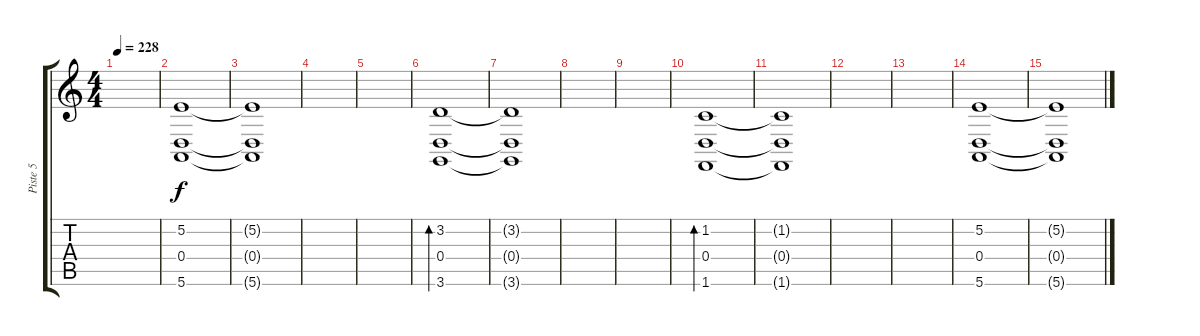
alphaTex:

\track ("Piste 5" "Piste 5") {instrument acousticgrandpiano}
\staff {score tabs}
\tuning (E4 B3 G3 D3 A2 E2) {hide}
\ts (4 4)
\tempo 228
\clef g2
\ks c
|
(5.2 0.4 5.6).1 |
(5.2{t} 0.4{t} 5.6{t}).1 |
|
|
(3.2 0.4 3.6).1{bd 480} |
(3.2{t} 0.4{t} 3.6{t}).1 |
|
|
(1.2 0.4 1.6).1{bd 480} |
(1.2{t} 0.4{t} 1.6{t}).1 |
|
|
(5.2 0.4 5.6).1 |
(5.2{t} 0.4{t} 5.6{t}).1
